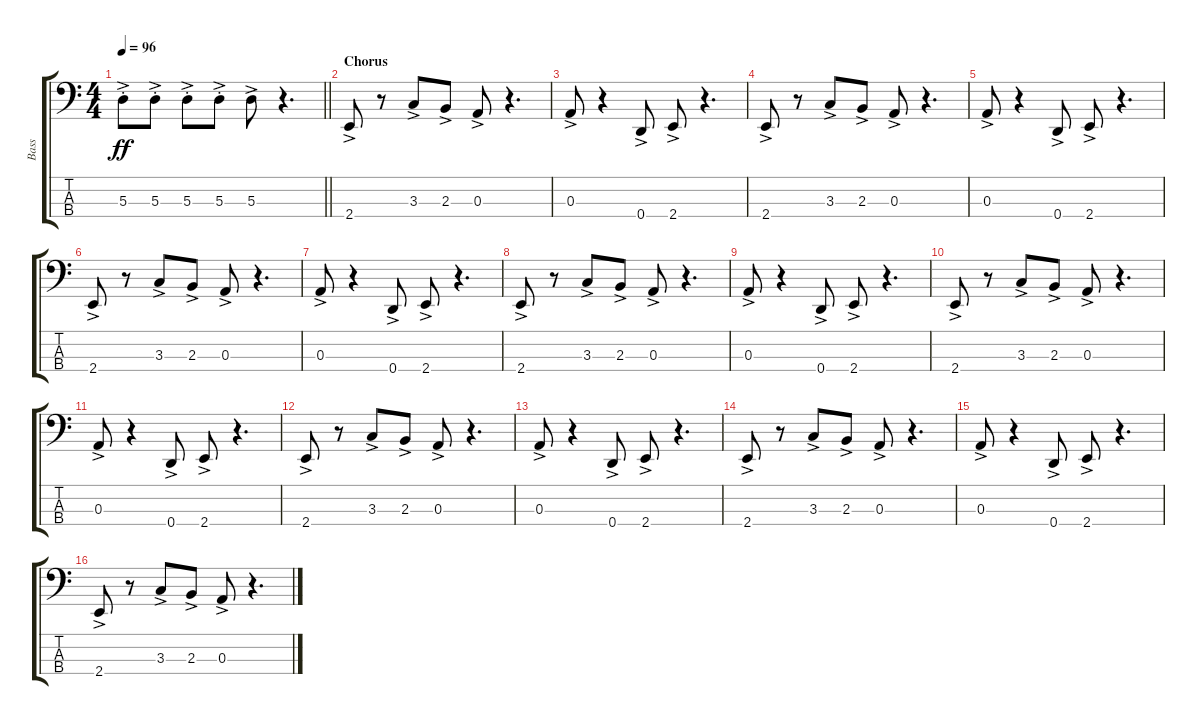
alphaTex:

\track ("Bass" "Bass") {instrument electricbasspick}
\staff {score tabs}
\tuning (G2 D2 A1 D1) {hide}
\ts (4 4)
\tempo 96
\clef f4
\barLineRight lightlight
\ks c
5.3{ac st}.8{dy ff} 5.3{ac st}.8 5.3{ac st}.8 5.3{ac st}.8 5.3{ac}.8 r.4{d} |
\section ("" "Chorus")
2.4{ac}.8 r.8 3.3{ac}.8 2.3{ac}.8 0.3{ac}.8 r.4{d} |
0.3{ac}.8 r.4 0.4{ac}.8 2.4{ac}.8 r.4{d} |
2.4{ac}.8 r.8 3.3{ac}.8 2.3{ac}.8 0.3{ac}.8 r.4{d} |
0.3{ac}.8 r.4 0.4{ac}.8 2.4{ac}.8 r.4{d} |
2.4{ac}.8 r.8 3.3{ac}.8 2.3{ac}.8 0.3{ac}.8 r.4{d} |
0.3{ac}.8 r.4 0.4{ac}.8 2.4{ac}.8 r.4{d} |
2.4{ac}.8 r.8 3.3{ac}.8 2.3{ac}.8 0.3{ac}.8 r.4{d} |
0.3{ac}.8 r.4 0.4{ac}.8 2.4{ac}.8 r.4{d} |
2.4{ac}.8 r.8 3.3{ac}.8 2.3{ac}.8 0.3{ac}.8 r.4{d} |
0.3{ac}.8 r.4 0.4{ac}.8 2.4{ac}.8 r.4{d} |
2.4{ac}.8 r.8 3.3{ac}.8 2.3{ac}.8 0.3{ac}.8 r.4{d} |
0.3{ac}.8 r.4 0.4{ac}.8 2.4{ac}.8 r.4{d} |
2.4{ac}.8 r.8 3.3{ac}.8 2.3{ac}.8 0.3{ac}.8 r.4{d} |
0.3{ac}.8 r.4 0.4{ac}.8 2.4{ac}.8 r.4{d} |
2.4{ac}.8 r.8 3.3{ac}.8 2.3{ac}.8 0.3{ac}.8 r.4{d}
